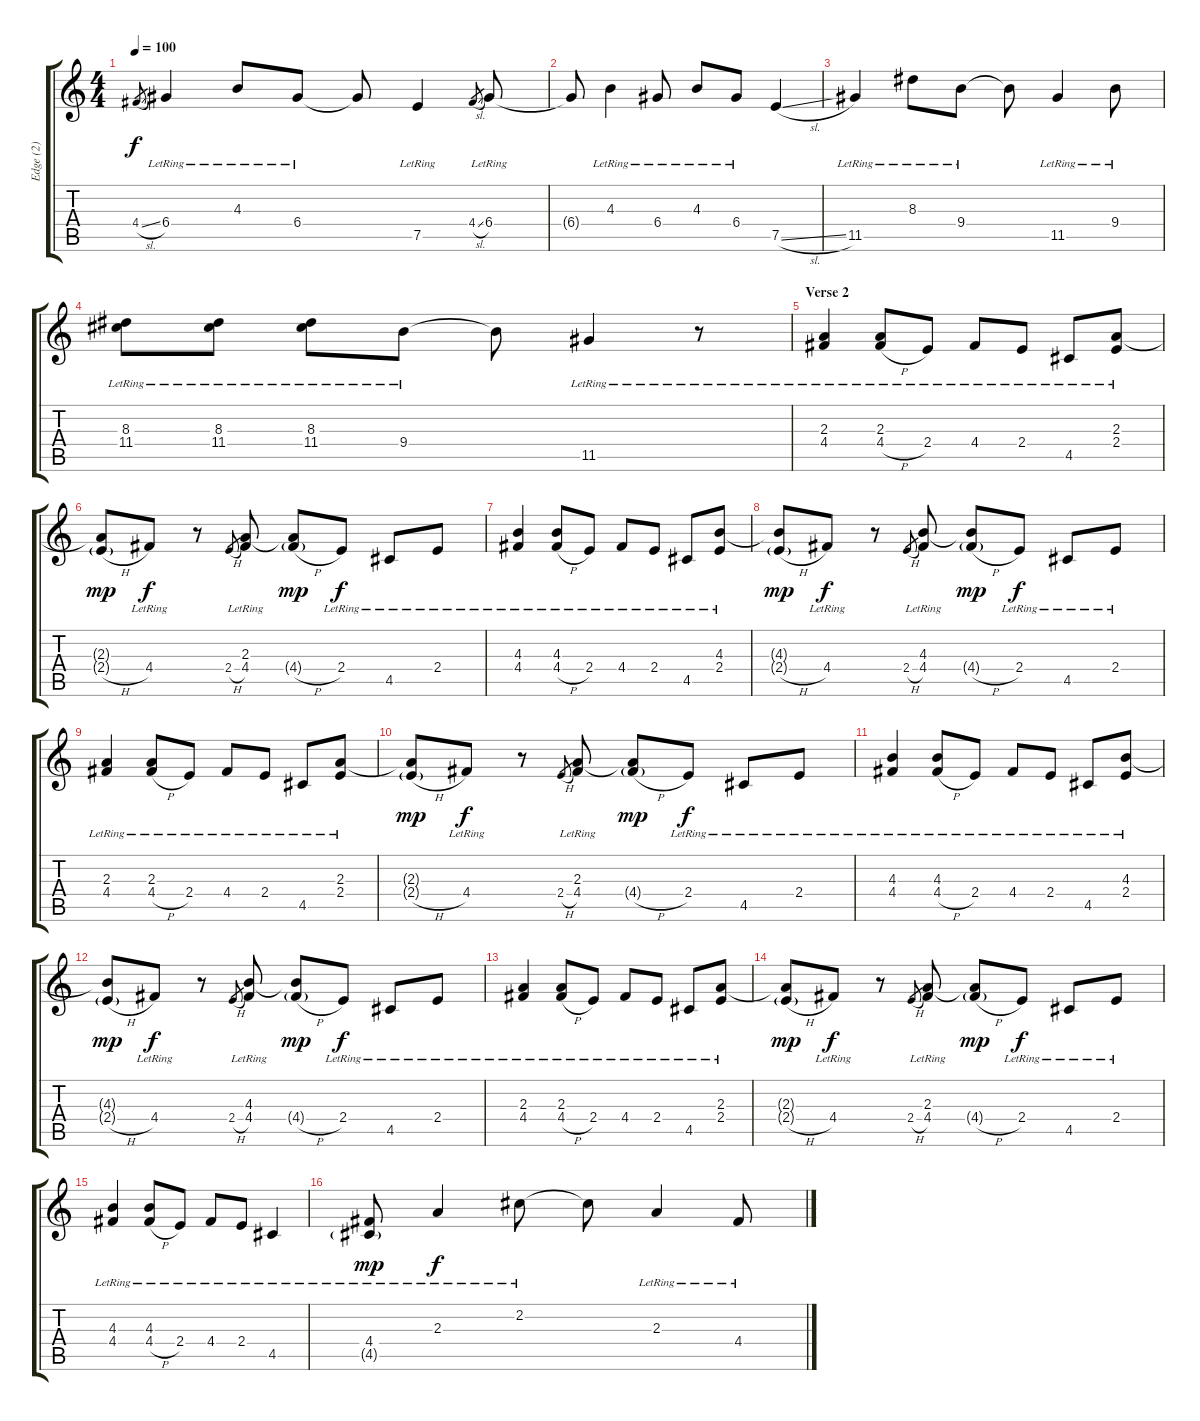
\track ("Edge (2)" "Edge (2)") {instrument electricguitarjazz}
\staff {score tabs}
\tuning (E4 B3 G3 D3 A2 E2) {hide}
\ts (4 4)
\tempo 100
\clef g2
\ks c
4.4{sl}.8{gr dy f} 6.4{lr}.4 4.3{lr}.8 6.4{lr}.8 6.4{t}.8 7.5{lr}.4 4.4{sl}.8{gr} 6.4{lr}.8 |
6.4{t}.8 4.3{lr}.4 6.4{lr}.8 4.3{lr}.8 6.4{lr}.8 7.5{sl}.4 |
11.5{lr}.4 8.3{lr}.8 9.4{lr}.8 9.4{t}.8 11.5{lr}.4 9.4{lr}.8 |
(8.3{lr} 11.4{lr}).8 (8.3{lr} 11.4{lr}).8 (8.3{lr} 11.4{lr}).8 9.4{lr}.8 9.4{t}.8 11.5{lr}.4 r.8 |
\section ("" "Verse 2")
(2.3{lr} 4.4{lr}).4 (2.3{lr} 4.4{h}).8 2.4{lr}.8 4.4{lr}.8 2.4{lr}.8 4.5{lr}.8 (2.3{lr} 2.4{lr}).8 |
(2.3{t} 2.4{h g}).8{dy mp} 4.4{lr}.8{dy f} r.8 2.4{h}.8{gr} (2.3{lr} 4.4{lr}).8 (2.3{t} 4.4{h g}).8{dy mp} 2.4{lr}.8{dy f} 4.5{lr}.8 2.4{lr}.8 |
(4.3{lr} 4.4{lr}).4 (4.3{lr} 4.4{h}).8 2.4{lr}.8 4.4{lr}.8 2.4{lr}.8 4.5{lr}.8 (4.3{lr} 2.4{lr}).8 |
(4.3{t} 2.4{h g}).8{dy mp} 4.4{lr}.8{dy f} r.8 2.4{h}.8{gr} (4.3{lr} 4.4{lr}).8 (4.3{t} 4.4{h g}).8{dy mp} 2.4{lr}.8{dy f} 4.5{lr}.8 2.4{lr}.8 |
(2.3{lr} 4.4{lr}).4 (2.3{lr} 4.4{h}).8 2.4{lr}.8 4.4{lr}.8 2.4{lr}.8 4.5{lr}.8 (2.3{lr} 2.4{lr}).8 |
(2.3{t} 2.4{h g}).8{dy mp} 4.4{lr}.8{dy f} r.8 2.4{h}.8{gr} (2.3{lr} 4.4{lr}).8 (2.3{t} 4.4{h g}).8{dy mp} 2.4{lr}.8{dy f} 4.5{lr}.8 2.4{lr}.8 |
(4.3{lr} 4.4{lr}).4 (4.3{lr} 4.4{h}).8 2.4{lr}.8 4.4{lr}.8 2.4{lr}.8 4.5{lr}.8 (4.3{lr} 2.4{lr}).8 |
(4.3{t} 2.4{h g}).8{dy mp} 4.4{lr}.8{dy f} r.8 2.4{h}.8{gr} (4.3{lr} 4.4{lr}).8 (4.3{t} 4.4{h g}).8{dy mp} 2.4{lr}.8{dy f} 4.5{lr}.8 2.4{lr}.8 |
(2.3{lr} 4.4{lr}).4 (2.3{lr} 4.4{h}).8 2.4{lr}.8 4.4{lr}.8 2.4{lr}.8 4.5{lr}.8 (2.3{lr} 2.4{lr}).8 |
(2.3{t} 2.4{h g}).8{dy mp} 4.4{lr}.8{dy f} r.8 2.4{h}.8{gr} (2.3{lr} 4.4{lr}).8 (2.3{t} 4.4{h g}).8{dy mp} 2.4{lr}.8{dy f} 4.5{lr}.8 2.4{lr}.8 |
(4.3{lr} 4.4{lr}).4 (4.3{lr} 4.4{h}).8 2.4{lr}.8 4.4{lr}.8 2.4{lr}.8 4.5{lr}.4 |
(4.4{lr} 4.5{g lr}).8{dy mp} 2.3{lr}.4{dy f} 2.2{lr}.8 2.2{t}.8 2.3{lr}.4 4.4{lr}.8
